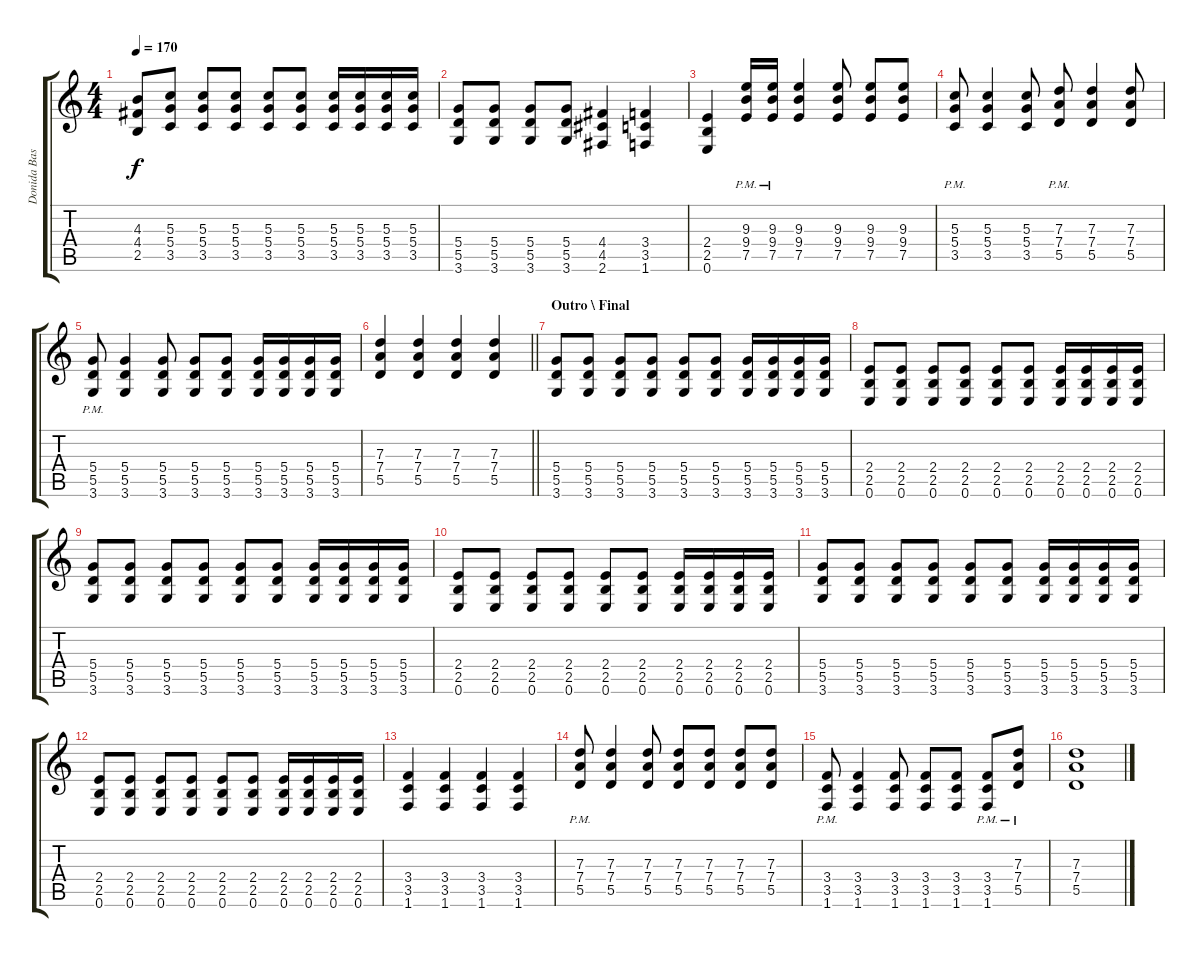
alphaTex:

\track ("Donida Base" "Donida Bas") {instrument distortionguitar}
\staff {score tabs}
\tuning (E4 B3 G3 D3 A2 E2) {hide}
\ts (4 4)
\tempo 170
\clef g2
\ks c
(4.3 4.4 2.5).8{dy f} (5.3 5.4 3.5).8 (5.3 5.4 3.5).8 (5.3 5.4 3.5).8 (5.3 5.4 3.5).8 (5.3 5.4 3.5).8 (5.3 5.4 3.5).16 (5.3 5.4 3.5).16 (5.3 5.4 3.5).16 (5.3 5.4 3.5).16 |
(5.4 5.5 3.6).8 (5.4 5.5 3.6).8 (5.4 5.5 3.6).8 (5.4 5.5 3.6).8 (4.4 4.5 2.6).4 (3.4 3.5 1.6).4 |
(2.4 2.5 0.6).4 (9.3{pm} 9.4{pm} 7.5{pm}).16 (9.3{pm} 9.4{pm} 7.5{pm}).16 (9.3 9.4 7.5).4 (9.3 9.4 7.5).8 (9.3 9.4 7.5).8 (9.3 9.4 7.5).8 |
(5.3{pm} 5.4{pm} 3.5{pm}).8 (5.3 5.4 3.5).4 (5.3 5.4 3.5).8 (7.3{pm} 7.4{pm} 5.5{pm}).8 (7.3 7.4 5.5).4 (7.3 7.4 5.5).8 |
(5.4{pm} 5.5{pm} 3.6{pm}).8 (5.4 5.5 3.6).4 (5.4 5.5 3.6).8 (5.4 5.5 3.6).8 (5.4 5.5 3.6).8 (5.4 5.5 3.6).16 (5.4 5.5 3.6).16 (5.4 5.5 3.6).16 (5.4 5.5 3.6).16 |
\barLineRight lightlight
(7.3 7.4 5.5).4 (7.3 7.4 5.5).4 (7.3 7.4 5.5).4 (7.3 7.4 5.5).4 |
\section ("" "Outro \\ Final")
(5.4 5.5 3.6).8 (5.4 5.5 3.6).8 (5.4 5.5 3.6).8 (5.4 5.5 3.6).8 (5.4 5.5 3.6).8 (5.4 5.5 3.6).8 (5.4 5.5 3.6).16 (5.4 5.5 3.6).16 (5.4 5.5 3.6).16 (5.4 5.5 3.6).16 |
(2.4 2.5 0.6).8 (2.4 2.5 0.6).8 (2.4 2.5 0.6).8 (2.4 2.5 0.6).8 (2.4 2.5 0.6).8 (2.4 2.5 0.6).8 (2.4 2.5 0.6).16 (2.4 2.5 0.6).16 (2.4 2.5 0.6).16 (2.4 2.5 0.6).16 |
(5.4 5.5 3.6).8 (5.4 5.5 3.6).8 (5.4 5.5 3.6).8 (5.4 5.5 3.6).8 (5.4 5.5 3.6).8 (5.4 5.5 3.6).8 (5.4 5.5 3.6).16 (5.4 5.5 3.6).16 (5.4 5.5 3.6).16 (5.4 5.5 3.6).16 |
(2.4 2.5 0.6).8 (2.4 2.5 0.6).8 (2.4 2.5 0.6).8 (2.4 2.5 0.6).8 (2.4 2.5 0.6).8 (2.4 2.5 0.6).8 (2.4 2.5 0.6).16 (2.4 2.5 0.6).16 (2.4 2.5 0.6).16 (2.4 2.5 0.6).16 |
(5.4 5.5 3.6).8 (5.4 5.5 3.6).8 (5.4 5.5 3.6).8 (5.4 5.5 3.6).8 (5.4 5.5 3.6).8 (5.4 5.5 3.6).8 (5.4 5.5 3.6).16 (5.4 5.5 3.6).16 (5.4 5.5 3.6).16 (5.4 5.5 3.6).16 |
(2.4 2.5 0.6).8 (2.4 2.5 0.6).8 (2.4 2.5 0.6).8 (2.4 2.5 0.6).8 (2.4 2.5 0.6).8 (2.4 2.5 0.6).8 (2.4 2.5 0.6).16 (2.4 2.5 0.6).16 (2.4 2.5 0.6).16 (2.4 2.5 0.6).16 |
(3.4 3.5 1.6).4 (3.4 3.5 1.6).4 (3.4 3.5 1.6).4 (3.4 3.5 1.6).4 |
(7.3{pm} 7.4{pm} 5.5{pm}).8 (7.3 7.4 5.5).4 (7.3 7.4 5.5).8 (7.3 7.4 5.5).8 (7.3 7.4 5.5).8 (7.3 7.4 5.5).8 (7.3 7.4 5.5).8 |
(3.4{pm} 3.5{pm} 1.6{pm}).8 (3.4 3.5 1.6).4 (3.4 3.5 1.6).8 (3.4 3.5 1.6).8 (3.4 3.5 1.6).8 (3.4{pm} 3.5{pm} 1.6{pm}).8 (7.3{pm} 7.4{pm} 5.5{pm}).8 |
(7.3 7.4 5.5).1
